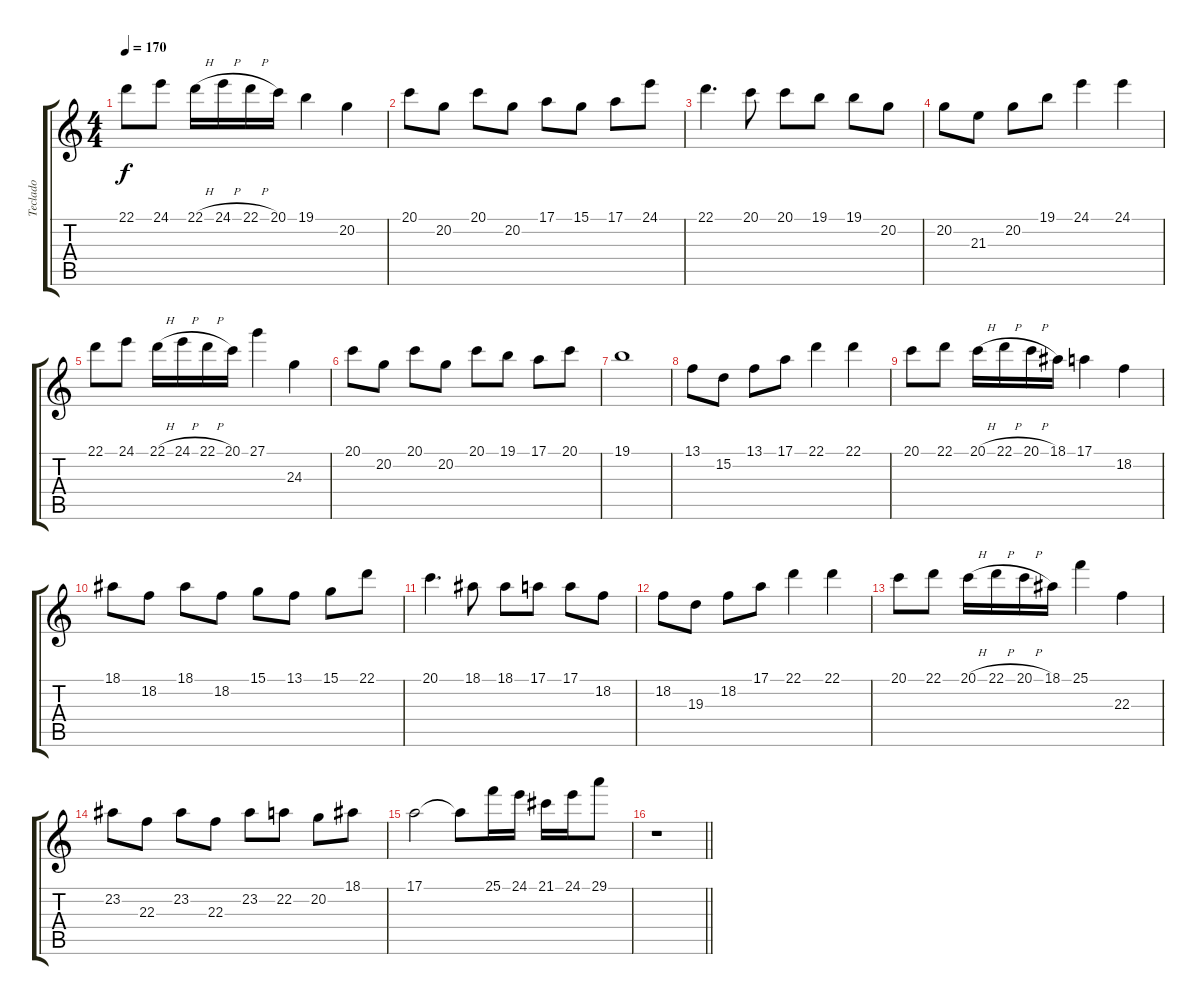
\track ("Teclado" "Teclado") {instrument violin}
\staff {score tabs}
\tuning (E4 B3 G3 D3 A2 E2) {hide}
\ts (4 4)
\tempo 170
\clef g2
\ks c
22.1.8{dy f} 24.1.8 22.1{h}.16 24.1{h}.16 22.1{h}.16 20.1.16 19.1.4 20.2.4 |
20.1.8 20.2.8 20.1.8 20.2.8 17.1.8 15.1.8 17.1.8 24.1.8 |
22.1.4{d} 20.1.8 20.1.8 19.1.8 19.1.8 20.2.8 |
20.2.8 21.3.8 20.2.8 19.1.8 24.1.4 24.1.4 |
22.1.8 24.1.8 22.1{h}.16 24.1{h}.16 22.1{h}.16 20.1.16 27.1.4 24.3.4 |
20.1.8 20.2.8 20.1.8 20.2.8 20.1.8 19.1.8 17.1.8 20.1.8 |
19.1.1 |
13.1.8 15.2.8 13.1.8 17.1.8 22.1.4 22.1.4 |
20.1.8 22.1.8 20.1{h}.16 22.1{h}.16 20.1{h}.16 18.1.16 17.1.4 18.2.4 |
18.1.8 18.2.8 18.1.8 18.2.8 15.1.8 13.1.8 15.1.8 22.1.8 |
20.1.4{d} 18.1.8 18.1.8 17.1.8 17.1.8 18.2.8 |
18.2.8 19.3.8 18.2.8 17.1.8 22.1.4 22.1.4 |
20.1.8 22.1.8 20.1{h}.16 22.1{h}.16 20.1{h}.16 18.1.16 25.1.4 22.3.4 |
23.2.8 22.3.8 23.2.8 22.3.8 23.2.8 22.2.8 20.2.8 18.1.8 |
17.1.2 17.1{t}.8 25.1.16 24.1.16 21.1.16 24.1.16 29.1.8 |
\barLineRight lightlight
r.1
